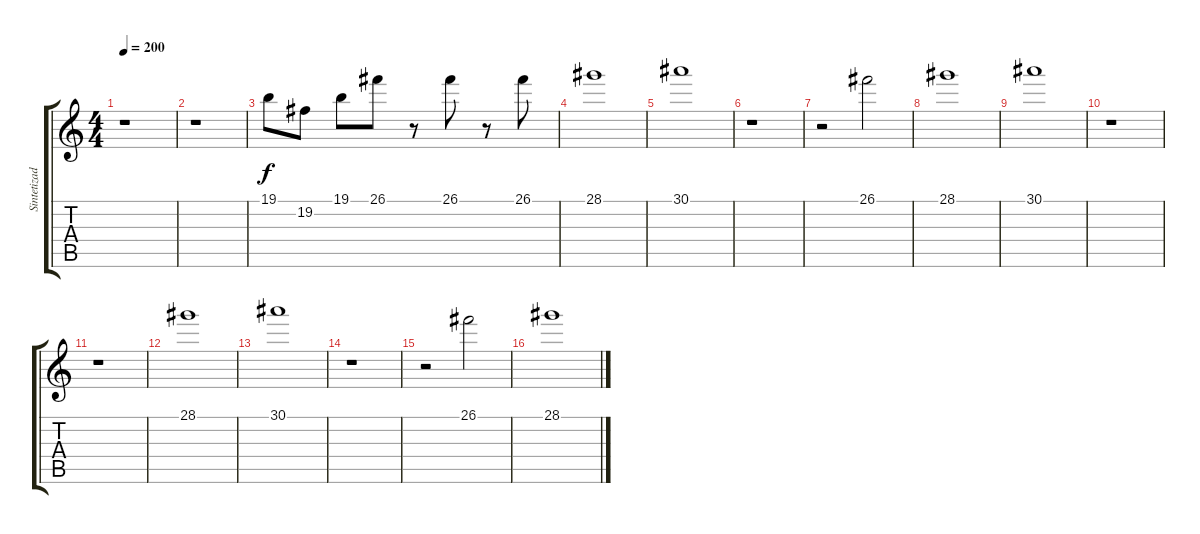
\track ("Sintetizador 2" "Sintetizad") {instrument stringensemble1}
\staff {score tabs}
\tuning (E4 B3 G3 D3 A2 E2) {hide}
\ts (4 4)
\tempo 200
\clef g2
\ks c
r.1{dy f} |
r.1 |
19.1.8 19.2.8 19.1.8 26.1.8 r.8 26.1.8 r.8 26.1.8 |
28.1.1 |
30.1.1 |
r.1 |
r.2 26.1.2 |
28.1.1 |
30.1.1 |
r.1 |
r.1 |
28.1.1 |
30.1.1 |
r.1 |
r.2 26.1.2 |
28.1.1
